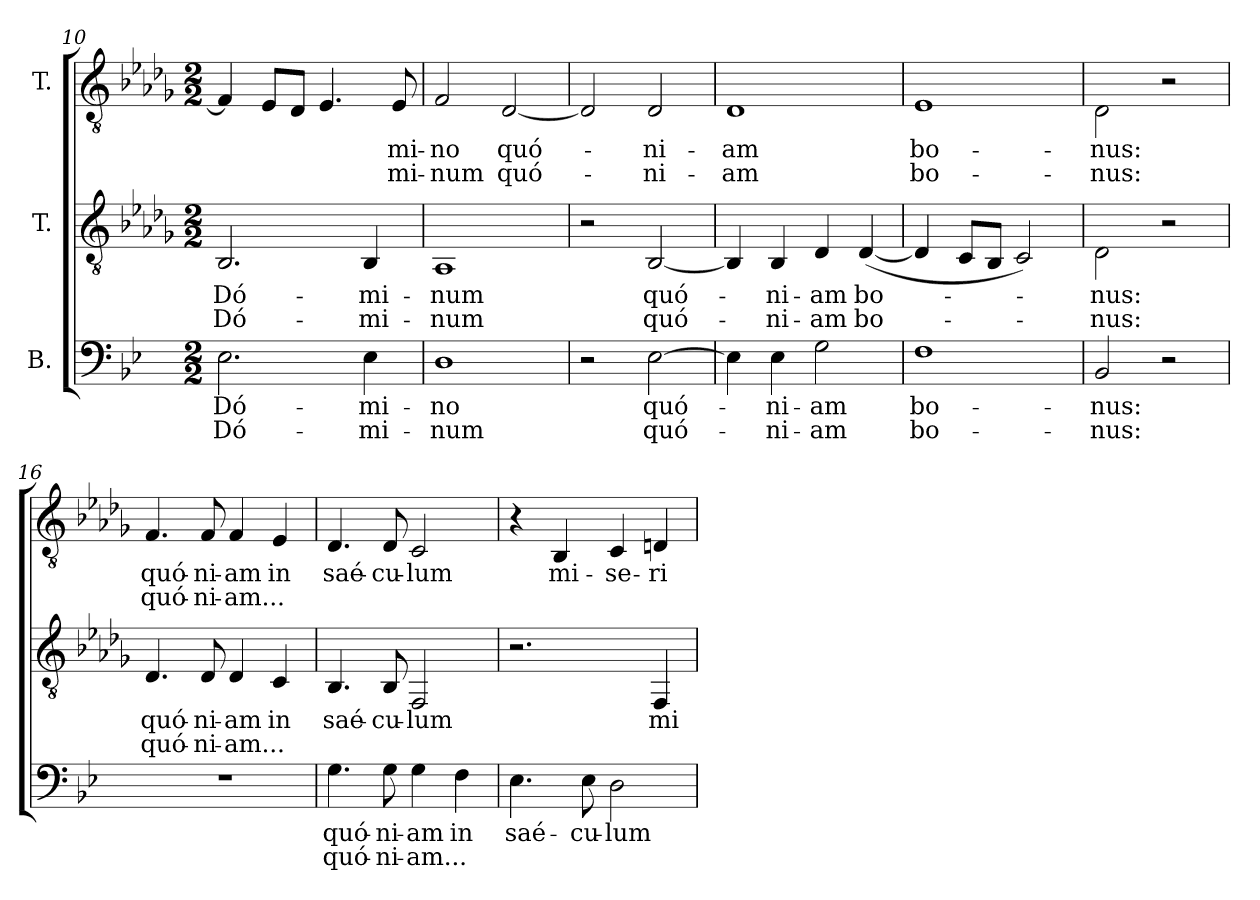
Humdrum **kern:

**kern	**text	**text	**kern	**text	**text	**kern	**text	**text
*part3	*part3	*part3	*part2	*part2	*part2	*part1	*part1	*part1
*staff3	*staff3	*staff3	*staff2	*staff2	*staff2	*staff1	*staff1	*staff1
*I"B.	*	*	*I"T.	*	*	*I"T.	*	*
*clefF4	*	*	*clefGv2	*	*	*clefGv2	*	*
*	*	*	*ITrd2c3	*	*	*ITrd2c3	*	*
*k[b-e-]	*	*	*k[b-e-]	*	*	*k[b-e-]	*	*
*B-:	*	*	*B-:	*	*	*B-:	*	*
*M2/2	*	*	*M2/2	*	*	*M2/2	*	*
=10	=10	=10	=10	=10	=10	=10	=10	=10
!	!LO:LY:b:color=#000000	!LO:LY:b:color=#000000	!	!	!	!	!	!
!	!	!	!	!LO:LY:b:color=#000000	!LO:LY:b:color=#000000	!	!	!
2.E-i\	Dó-	Dó-	2.GGi/	Dó-	Dó-	4Di/]	.	.
.	.	.	.	.	.	8Ci/L	.	.
.	.	.	.	.	.	8BB-i/J	.	.
.	.	.	.	.	.	4.Ci/	.	.
!	!LO:LY:b:color=#000000	!LO:LY:b:color=#000000	!	!	!	!	!	!
!	!	!	!	!LO:LY:b:color=#000000	!LO:LY:b:color=#000000	!	!	!
4E-i\	-mi-	-mi-	4GGi/	-mi-	-mi-	.	.	.
!	!	!	!	!	!	!	!LO:LY:b:color=#000000	!LO:LY:b:color=#000000
.	.	.	.	.	.	8Ci/	-mi-	-mi-
=11	=11	=11	=11	=11	=11	=11	=11	=11
!	!LO:LY:b:color=#000000	!LO:LY:b:color=#000000	!	!	!	!	!	!
!	!	!	!	!LO:LY:b:color=#000000	!LO:LY:b:color=#000000	!	!	!
!	!	!	!	!	!	!	!LO:LY:b:color=#000000	!LO:LY:b:color=#000000
1Di	-no	-num	1FFi	-num	-num	2Di/	-no	-num
!	!	!	!	!	!	!	!LO:LY:b:color=#000000	!LO:LY:b:color=#000000
.	.	.	.	.	.	[<2BB-i/	quó-	quó-
=12	=12	=12	=12	=12	=12	=12	=12	=12
2r	.	.	2r	.	.	2BB-i/]	.	.
!	!LO:LY:b:color=#000000	!LO:LY:b:color=#000000	!	!	!	!	!	!
!	!	!	!	!LO:LY:b:color=#000000	!LO:LY:b:color=#000000	!	!	!
!	!	!	!	!	!	!	!LO:LY:b:color=#000000	!LO:LY:b:color=#000000
[>2E-i\	quó-	quó-	[<2GGi/	quó-	quó-	2BB-i/	-ni-	-ni-
=13	=13	=13	=13	=13	=13	=13	=13	=13
!	!	!	!	!	!	!	!LO:LY:b:color=#000000	!LO:LY:b:color=#000000
4E-i\]	.	.	4GGi/]	.	.	1BB-i	-am	-am
!	!LO:LY:b:color=#000000	!LO:LY:b:color=#000000	!	!	!	!	!	!
!	!	!	!	!LO:LY:b:color=#000000	!LO:LY:b:color=#000000	!	!	!
4E-i\	-ni-	-ni-	4GGi/	-ni-	-ni-	.	.	.
!	!LO:LY:b:color=#000000	!LO:LY:b:color=#000000	!	!	!	!	!	!
!	!	!	!	!LO:LY:b:color=#000000	!LO:LY:b:color=#000000	!	!	!
2Gi\	-am	-am	4BB-i/	-am	-am	.	.	.
!	!	!	!	!LO:LY:b:color=#000000	!LO:LY:b:color=#000000	!	!	!
.	.	.	([<4BB-i/	bo-	bo-	.	.	.
!!LO:LB:g=z
=14	=14	=14	=14	=14	=14	=14	=14	=14
!	!LO:LY:b:color=#000000	!LO:LY:b:color=#000000	!	!	!	!	!	!
!	!	!	!	!	!	!	!LO:LY:b:color=#000000	!LO:LY:b:color=#000000
1Fi	bo-	bo-	4BB-i/]	.	.	1Ci	bo-	bo-
.	.	.	8AAi/L	.	.	.	.	.
.	.	.	8GGi/J	.	.	.	.	.
.	.	.	2AAi/)	.	.	.	.	.
=15	=15	=15	=15	=15	=15	=15	=15	=15
!	!LO:LY:b:color=#000000	!LO:LY:b:color=#000000	!	!	!	!	!	!
!	!	!	!	!LO:LY:b:color=#000000	!LO:LY:b:color=#000000	!	!	!
!	!	!	!	!	!	!	!LO:LY:b:color=#000000	!LO:LY:b:color=#000000
2BB-i/	-nus:	-nus:	2BB-i\	-nus:	-nus:	2BB-i\	-nus:	-nus:
2r	.	.	2r	.	.	2r	.	.
=16	=16	=16	=16	=16	=16	=16	=16	=16
!	!	!	!	!LO:LY:b:color=#000000	!LO:LY:b:color=#000000	!	!	!
!	!	!	!	!	!	!	!LO:LY:b:color=#000000	!LO:LY:b:color=#000000
1r	.	.	4.BB-i/	quó-	quó-	4.Di/	quó-	quó-
!	!	!	!	!LO:LY:b:color=#000000	!LO:LY:b:color=#000000	!	!	!
!	!	!	!	!	!	!	!LO:LY:b:color=#000000	!LO:LY:b:color=#000000
.	.	.	8BB-i/	-ni-	-ni-	8Di/	-ni-	-ni-
!	!	!	!	!LO:LY:b:color=#000000	!LO:LY:b:color=#000000	!	!	!
!	!	!	!	!	!	!	!LO:LY:b:color=#000000	!LO:LY:b:color=#000000
.	.	.	4BB-i/	-am	-am...	4Di/	-am	-am...
!	!	!	!	!LO:LY:b:color=#000000	!	!	!	!
!	!	!	!	!	!	!	!LO:LY:b:color=#000000	!
.	.	.	4AAi/	in	.	4Ci/	in	.
=17	=17	=17	=17	=17	=17	=17	=17	=17
!	!LO:LY:b:color=#000000	!LO:LY:b:color=#000000	!	!	!	!	!	!
!	!	!	!	!LO:LY:b:color=#000000	!	!	!	!
!	!	!	!	!	!	!	!LO:LY:b:color=#000000	!
4.Gi\	quó-	quó-	4.GGi/	saé-	.	4.BB-i/	saé-	.
!	!LO:LY:b:color=#000000	!LO:LY:b:color=#000000	!	!	!	!	!	!
!	!	!	!	!LO:LY:b:color=#000000	!	!	!	!
!	!	!	!	!	!	!	!LO:LY:b:color=#000000	!
8Gi\	-ni-	-ni-	8GGi/	-cu-	.	8BB-i/	-cu-	.
!	!LO:LY:b:color=#000000	!LO:LY:b:color=#000000	!	!	!	!	!	!
!	!	!	!	!LO:LY:b:color=#000000	!	!	!	!
!	!	!	!	!	!	!	!LO:LY:b:color=#000000	!
4Gi\	-am	-am...	2DDi/	-lum	.	2AAi/	-lum	.
!	!LO:LY:b:color=#000000	!	!	!	!	!	!	!
4Fi\	in	.	.	.	.	.	.	.
=18	=18	=18	=18	=18	=18	=18	=18	=18
!	!LO:LY:b:color=#000000	!	!	!	!	!	!	!
4.E-i\	saé-	.	2.r	.	.	4r	.	.
!	!	!	!	!	!	!	!LO:LY:b:color=#000000	!
.	.	.	.	.	.	4GGi/	mi-	.
!	!LO:LY:b:color=#000000	!	!	!	!	!	!	!
8E-i\	-cu-	.	.	.	.	.	.	.
!	!LO:LY:b:color=#000000	!	!	!	!	!	!	!
!	!	!	!	!	!	!	!LO:LY:b:color=#000000	!
2Di\	-lum	.	.	.	.	4AAi/	-se-	.
!	!	!	!	!LO:LY:b:color=#000000	!	!	!	!
!	!	!	!	!	!	!	!LO:LY:b:color=#000000	!
.	.	.	4DDi/	mi-	.	4BBni/	-ri-	.
=	=	=	=	=	=	=	=	=
*-	*-	*-	*-	*-	*-	*-	*-	*-
